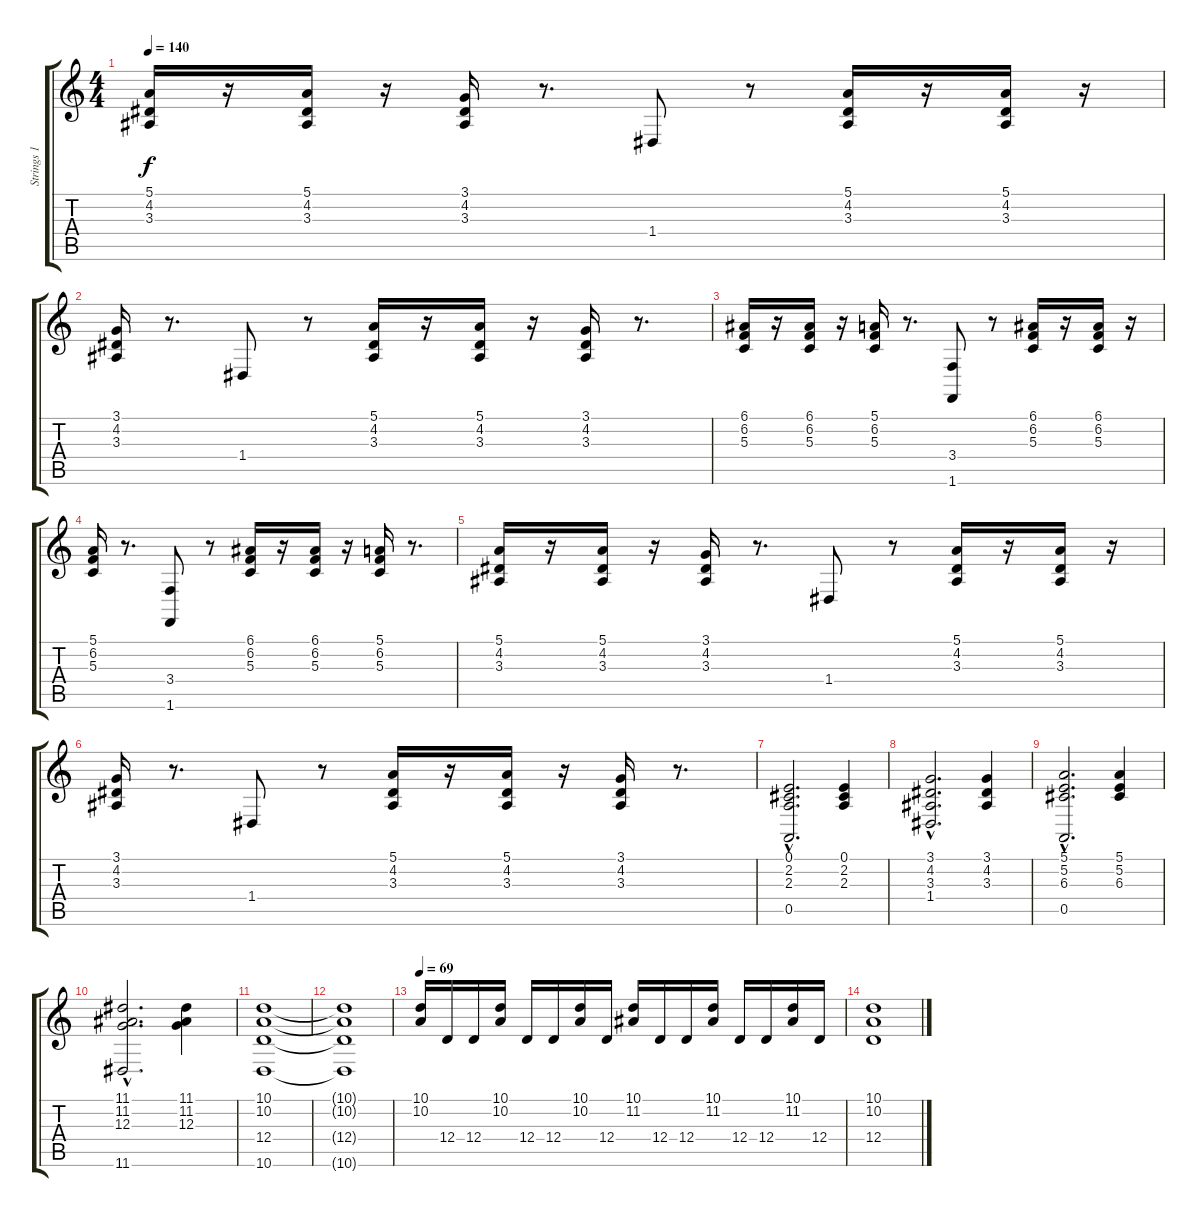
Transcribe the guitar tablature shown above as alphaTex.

\track ("Strings 1" "Strings 1") {instrument stringensemble2}
\staff {score tabs}
\tuning (E4 B3 G3 D3 A2 E2) {hide}
\ts (4 4)
\tempo 140
\clef g2
\ks c
(5.1 4.2 3.3).16{dy f} r.16 (5.1 4.2 3.3).16 r.16 (3.1 4.2 3.3).16 r.8{d} 1.4.8 r.8 (5.1 4.2 3.3).16 r.16 (5.1 4.2 3.3).16 r.16 |
(3.1 4.2 3.3).16 r.8{d} 1.4.8 r.8 (5.1 4.2 3.3).16 r.16 (5.1 4.2 3.3).16 r.16 (3.1 4.2 3.3).16 r.8{d} |
(6.1 6.2 5.3).16 r.16 (6.1 6.2 5.3).16 r.16 (5.1 6.2 5.3).16 r.8{d} (3.4 1.6).8 r.8 (6.1 6.2 5.3).16 r.16 (6.1 6.2 5.3).16 r.16 |
(5.1 6.2 5.3).16 r.8{d} (3.4 1.6).8 r.8 (6.1 6.2 5.3).16 r.16 (6.1 6.2 5.3).16 r.16 (5.1 6.2 5.3).16 r.8{d} |
(5.1 4.2 3.3).16 r.16 (5.1 4.2 3.3).16 r.16 (3.1 4.2 3.3).16 r.8{d} 1.4.8 r.8 (5.1 4.2 3.3).16 r.16 (5.1 4.2 3.3).16 r.16 |
(3.1 4.2 3.3).16 r.8{d} 1.4.8 r.8 (5.1 4.2 3.3).16 r.16 (5.1 4.2 3.3).16 r.16 (3.1 4.2 3.3).16 r.8{d} |
(0.1{hac} 2.2{hac} 2.3{hac} 0.5).2{d} (0.1 2.2 2.3).4 |
(3.1{hac} 4.2{hac} 3.3{hac} 1.4).2{d} (3.1 4.2 3.3).4 |
(5.1{hac} 5.2{hac} 6.3{hac} 0.5).2{d} (5.1 5.2 6.3).4 |
(11.1{hac} 11.2{hac} 12.3{hac} 11.6).2{d} (11.1 11.2 12.3).4 |
(10.1 10.2 12.4 10.6).1 |
(10.1{t} 10.2{t} 12.4{t} 10.6{t}).1 |
\tempo 69
(10.1 10.2).16 12.4.16 12.4.16 (10.1 10.2).16 12.4.16 12.4.16 (10.1 10.2).16 12.4.16 (10.1 11.2).16 12.4.16 12.4.16 (10.1 11.2).16 12.4.16 12.4.16 (10.1 11.2).16 12.4.16 |
(10.1 10.2 12.4).1
